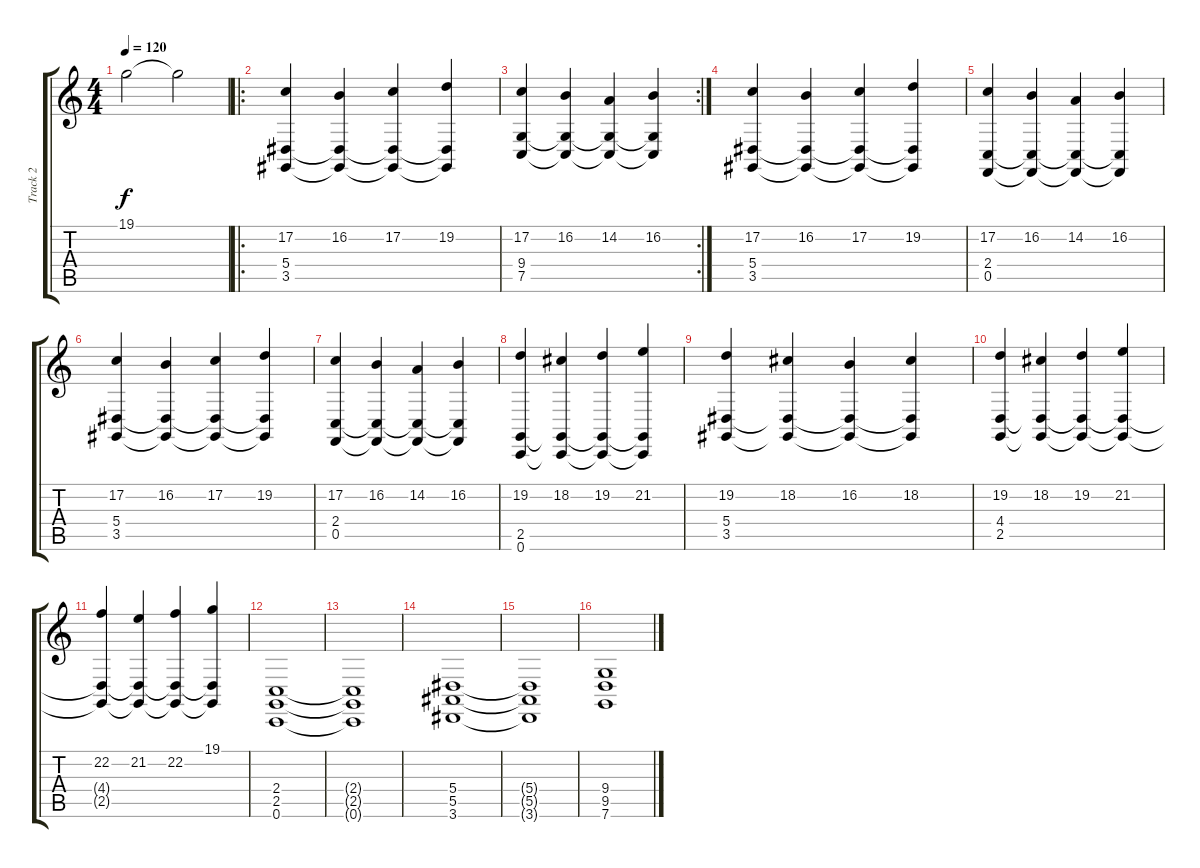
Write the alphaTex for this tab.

\track ("Track 2" "Track 2") {instrument stringensemble1}
\staff {score tabs}
\tuning (C4 G3 Eb3 Bb2 F2 C2) {hide}
\ts (4 4)
\tempo 120
\clef g2
\ks c
19.1{t}.2{dy f} 19.1{t}.2 |
\ro
(17.2 5.4 3.5).4 (16.2 5.4{t} 3.5{t}).4 (17.2 5.4{t} 3.5{t}).4 (19.2 5.4{t} 3.5{t}).4 |
\rc 2
(17.2 9.4 7.5).4 (16.2 9.4{t} 7.5{t}).4 (14.2 9.4{t} 7.5{t}).4 (16.2 9.4{t} 7.5{t}).4 |
(17.2 5.4 3.5).4 (16.2 5.4{t} 3.5{t}).4 (17.2 5.4{t} 3.5{t}).4 (19.2 5.4{t} 3.5{t}).4 |
(17.2 2.4 0.5).4 (16.2 2.4{t} 0.5{t}).4 (14.2 2.4{t} 0.5{t}).4 (16.2 2.4{t} 0.5{t}).4 |
(17.2 5.4 3.5).4 (16.2 5.4{t} 3.5{t}).4 (17.2 5.4{t} 3.5{t}).4 (19.2 5.4{t} 3.5{t}).4 |
(17.2 2.4 0.5).4 (16.2 2.4{t} 0.5{t}).4 (14.2 2.4{t} 0.5{t}).4 (16.2 2.4{t} 0.5{t}).4 |
(19.2 2.5 0.6).4 (18.2 2.5{t} 0.6{t}).4 (19.2 2.5{t} 0.6{t}).4 (21.2 2.5{t} 0.6{t}).4 |
(19.2 5.4 3.5).4 (18.2 5.4{t} 3.5{t}).4 (16.2 5.4{t} 3.5{t}).4 (18.2 5.4{t} 3.5{t}).4 |
(19.2 4.4 2.5).4 (18.2 4.4{t} 2.5{t}).4 (19.2 4.4{t} 2.5{t}).4 (21.2 4.4{t} 2.5{t}).4 |
(22.2 4.4{t} 2.5{t}).4 (21.2 4.4{t} 2.5{t}).4 (22.2 4.4{t} 2.5{t}).4 (19.1 4.4{t} 2.5{t}).4 |
(2.4 2.5 0.6).1 |
(2.4{t} 2.5{t} 0.6{t}).1 |
(5.4 5.5 3.6).1 |
(5.4{t} 5.5{t} 3.6{t}).1 |
(9.4 9.5 7.6).1
